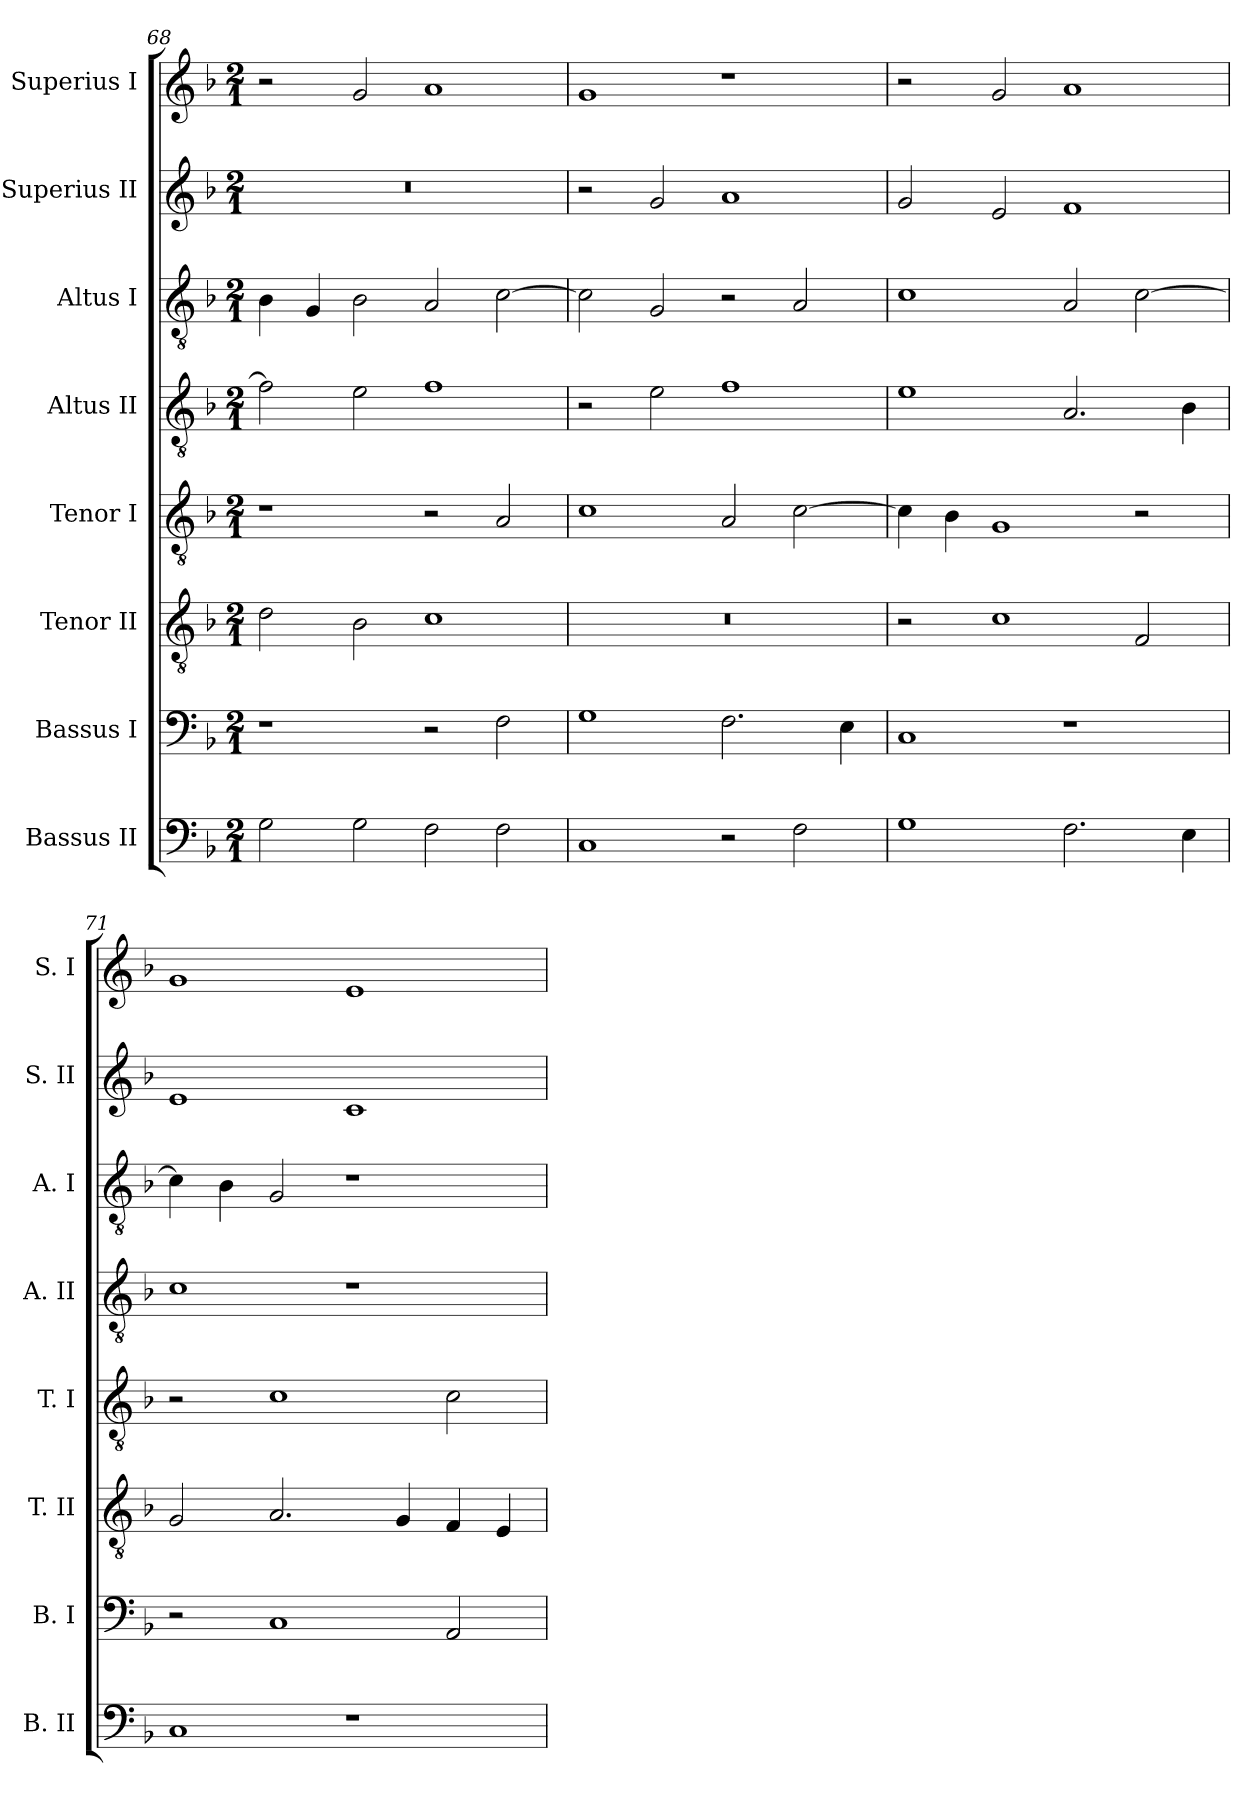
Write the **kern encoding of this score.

**kern	**kern	**kern	**kern	**kern	**kern	**kern	**kern
*part8	*part7	*part6	*part5	*part4	*part3	*part2	*part1
*staff8	*staff7	*staff6	*staff5	*staff4	*staff3	*staff2	*staff1
*I"Bassus II	*I"Bassus I	*I"Tenor II	*I"Tenor I	*I"Altus II	*I"Altus I	*I"Superius II	*I"Superius I
*I'B. II	*I'B. I	*I'T. II	*I'T. I	*I'A. II	*I'A. I	*I'S. II	*I'S. I
*clefF4	*clefF4	*clefGv2	*clefGv2	*clefGv2	*clefGv2	*clefG2	*clefG2
*k[b-]	*k[b-]	*k[b-]	*k[b-]	*k[b-]	*k[b-]	*k[b-]	*k[b-]
*F:	*F:	*F:	*F:	*F:	*F:	*F:	*F:
*M2/1	*M2/1	*M2/1	*M2/1	*M2/1	*M2/1	*M2/1	*M2/1
=68	=68	=68	=68	=68	=68	=68	=68
2G	1r	2d	1r	2f]	4B-	0r	2r
.	.	.	.	.	4G	.	.
2G	.	2B-	.	2e	2B-	.	2g
2F	2r	1c	2r	1f	2A	.	1a
2F	2F	.	2A	.	[2c	.	.
=69	=69	=69	=69	=69	=69	=69	=69
1C	1G	0r	1c	2r	2c]	2r	1g
.	.	.	.	2e	2G	2g	.
2r	2.F	.	2A	1f	2r	1a	1r
2F	.	.	[2c	.	2A	.	.
.	4E	.	.	.	.	.	.
=70	=70	=70	=70	=70	=70	=70	=70
1G	1C	2r	4c]	1e	1c	2g	2r
.	.	.	4B-	.	.	.	.
.	.	1c	1G	.	.	2e	2g
2.F	1r	.	.	2.A	2A	1f	1a
.	.	2F	2r	.	[2c	.	.
4E	.	.	.	4B-	.	.	.
=71	=71	=71	=71	=71	=71	=71	=71
1C	2r	2G	2r	1c	4c]	1e	1g
.	.	.	.	.	4B-	.	.
.	1C	2.A	1c	.	2G	.	.
1r	.	.	.	1r	1r	1c	1e
.	.	4G	.	.	.	.	.
.	2AA	4F	2c	.	.	.	.
.	.	4E	.	.	.	.	.
=	=	=	=	=	=	=	=
*-	*-	*-	*-	*-	*-	*-	*-
